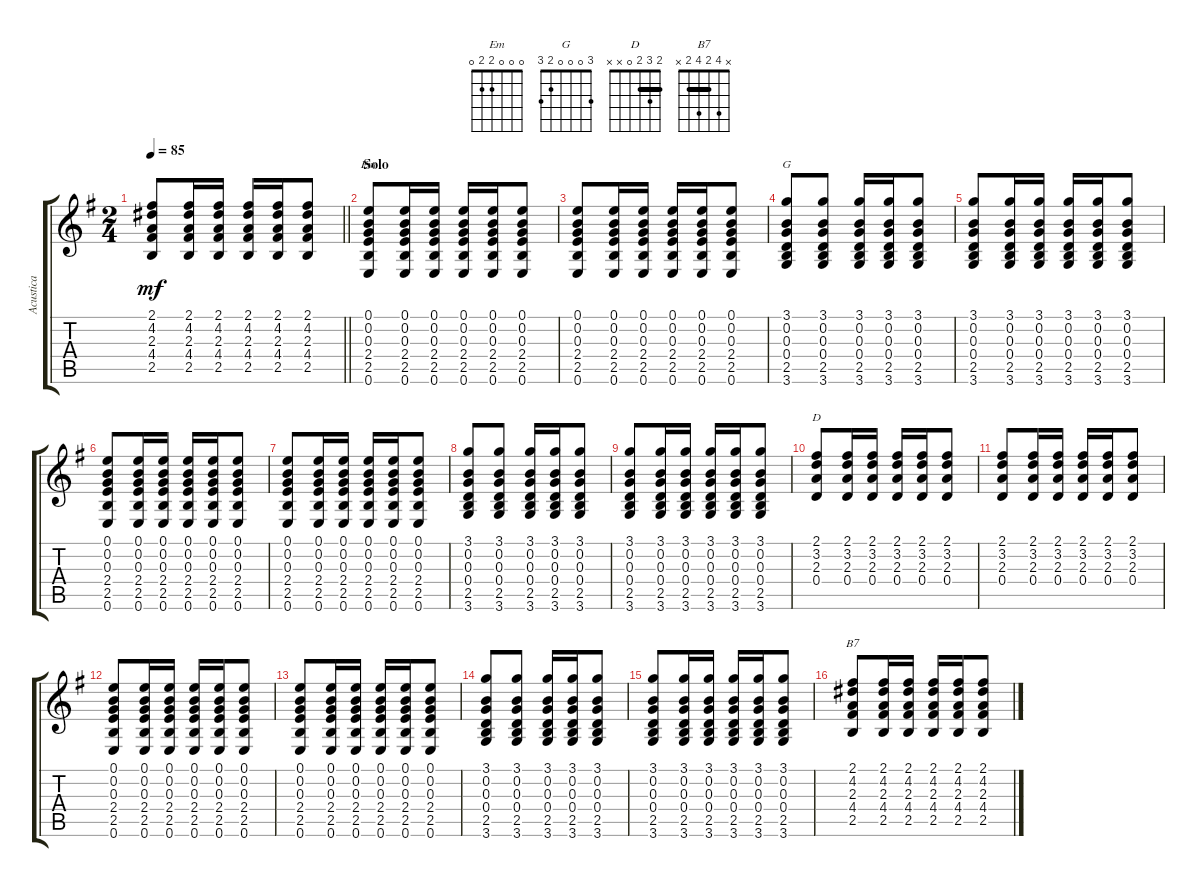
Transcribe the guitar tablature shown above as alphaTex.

\track ("Acustica" "Acustica") {instrument acousticguitarsteel}
\staff {score tabs}
\tuning (E4 B3 G3 D3 A2 E2) {hide}
\chord ("Em" 0 0 0 2 2 0)
\chord ("G" 3 0 0 0 2 3)
\chord ("D" 2 3 2 0 x x) {barre 2}
\chord ("B7" x 4 2 4 2 x) {barre 2}
\ts (2 4)
\tempo 85
\clef g2
\barLineRight lightlight
\ks g
(2.1 4.2 2.3 4.4 2.5).8{dy mf} (2.1 4.2 2.3 4.4 2.5).16 (2.1 4.2 2.3 4.4 2.5).16 (2.1 4.2 2.3 4.4 2.5).16 (2.1 4.2 2.3 4.4 2.5).16 (2.1 4.2 2.3 4.4 2.5).8 |
\section ("" "Solo")
(0.1 0.2 0.3 2.4 2.5 0.6).8{ch "Em"} (0.1 0.2 0.3 2.4 2.5 0.6).16 (0.1 0.2 0.3 2.4 2.5 0.6).16 (0.1 0.2 0.3 2.4 2.5 0.6).16 (0.1 0.2 0.3 2.4 2.5 0.6).16 (0.1 0.2 0.3 2.4 2.5 0.6).8 |
(0.1 0.2 0.3 2.4 2.5 0.6).8 (0.1 0.2 0.3 2.4 2.5 0.6).16 (0.1 0.2 0.3 2.4 2.5 0.6).16 (0.1 0.2 0.3 2.4 2.5 0.6).16 (0.1 0.2 0.3 2.4 2.5 0.6).16 (0.1 0.2 0.3 2.4 2.5 0.6).8 |
(3.1 0.2 0.3 0.4 2.5 3.6).8{ch "G"} (3.1 0.2 0.3 0.4 2.5 3.6).8 (3.1 0.2 0.3 0.4 2.5 3.6).16 (3.1 0.2 0.3 0.4 2.5 3.6).16 (3.1 0.2 0.3 0.4 2.5 3.6).8 |
(3.1 0.2 0.3 0.4 2.5 3.6).8 (3.1 0.2 0.3 0.4 2.5 3.6).16 (3.1 0.2 0.3 0.4 2.5 3.6).16 (3.1 0.2 0.3 0.4 2.5 3.6).16 (3.1 0.2 0.3 0.4 2.5 3.6).16 (3.1 0.2 0.3 0.4 2.5 3.6).8 |
(0.1 0.2 0.3 2.4 2.5 0.6).8 (0.1 0.2 0.3 2.4 2.5 0.6).16 (0.1 0.2 0.3 2.4 2.5 0.6).16 (0.1 0.2 0.3 2.4 2.5 0.6).16 (0.1 0.2 0.3 2.4 2.5 0.6).16 (0.1 0.2 0.3 2.4 2.5 0.6).8 |
(0.1 0.2 0.3 2.4 2.5 0.6).8 (0.1 0.2 0.3 2.4 2.5 0.6).16 (0.1 0.2 0.3 2.4 2.5 0.6).16 (0.1 0.2 0.3 2.4 2.5 0.6).16 (0.1 0.2 0.3 2.4 2.5 0.6).16 (0.1 0.2 0.3 2.4 2.5 0.6).8 |
(3.1 0.2 0.3 0.4 2.5 3.6).8 (3.1 0.2 0.3 0.4 2.5 3.6).8 (3.1 0.2 0.3 0.4 2.5 3.6).16 (3.1 0.2 0.3 0.4 2.5 3.6).16 (3.1 0.2 0.3 0.4 2.5 3.6).8 |
(3.1 0.2 0.3 0.4 2.5 3.6).8 (3.1 0.2 0.3 0.4 2.5 3.6).16 (3.1 0.2 0.3 0.4 2.5 3.6).16 (3.1 0.2 0.3 0.4 2.5 3.6).16 (3.1 0.2 0.3 0.4 2.5 3.6).16 (3.1 0.2 0.3 0.4 2.5 3.6).8 |
(2.1 3.2 2.3 0.4).8{ch "D"} (2.1 3.2 2.3 0.4).16 (2.1 3.2 2.3 0.4).16 (2.1 3.2 2.3 0.4).16 (2.1 3.2 2.3 0.4).16 (2.1 3.2 2.3 0.4).8 |
(2.1 3.2 2.3 0.4).8 (2.1 3.2 2.3 0.4).16 (2.1 3.2 2.3 0.4).16 (2.1 3.2 2.3 0.4).16 (2.1 3.2 2.3 0.4).16 (2.1 3.2 2.3 0.4).8 |
(0.1 0.2 0.3 2.4 2.5 0.6).8 (0.1 0.2 0.3 2.4 2.5 0.6).16 (0.1 0.2 0.3 2.4 2.5 0.6).16 (0.1 0.2 0.3 2.4 2.5 0.6).16 (0.1 0.2 0.3 2.4 2.5 0.6).16 (0.1 0.2 0.3 2.4 2.5 0.6).8 |
(0.1 0.2 0.3 2.4 2.5 0.6).8 (0.1 0.2 0.3 2.4 2.5 0.6).16 (0.1 0.2 0.3 2.4 2.5 0.6).16 (0.1 0.2 0.3 2.4 2.5 0.6).16 (0.1 0.2 0.3 2.4 2.5 0.6).16 (0.1 0.2 0.3 2.4 2.5 0.6).8 |
(3.1 0.2 0.3 0.4 2.5 3.6).8 (3.1 0.2 0.3 0.4 2.5 3.6).8 (3.1 0.2 0.3 0.4 2.5 3.6).16 (3.1 0.2 0.3 0.4 2.5 3.6).16 (3.1 0.2 0.3 0.4 2.5 3.6).8 |
(3.1 0.2 0.3 0.4 2.5 3.6).8 (3.1 0.2 0.3 0.4 2.5 3.6).16 (3.1 0.2 0.3 0.4 2.5 3.6).16 (3.1 0.2 0.3 0.4 2.5 3.6).16 (3.1 0.2 0.3 0.4 2.5 3.6).16 (3.1 0.2 0.3 0.4 2.5 3.6).8 |
(2.1 4.2 2.3 4.4 2.5).8{ch "B7"} (2.1 4.2 2.3 4.4 2.5).16 (2.1 4.2 2.3 4.4 2.5).16 (2.1 4.2 2.3 4.4 2.5).16 (2.1 4.2 2.3 4.4 2.5).16 (2.1 4.2 2.3 4.4 2.5).8
